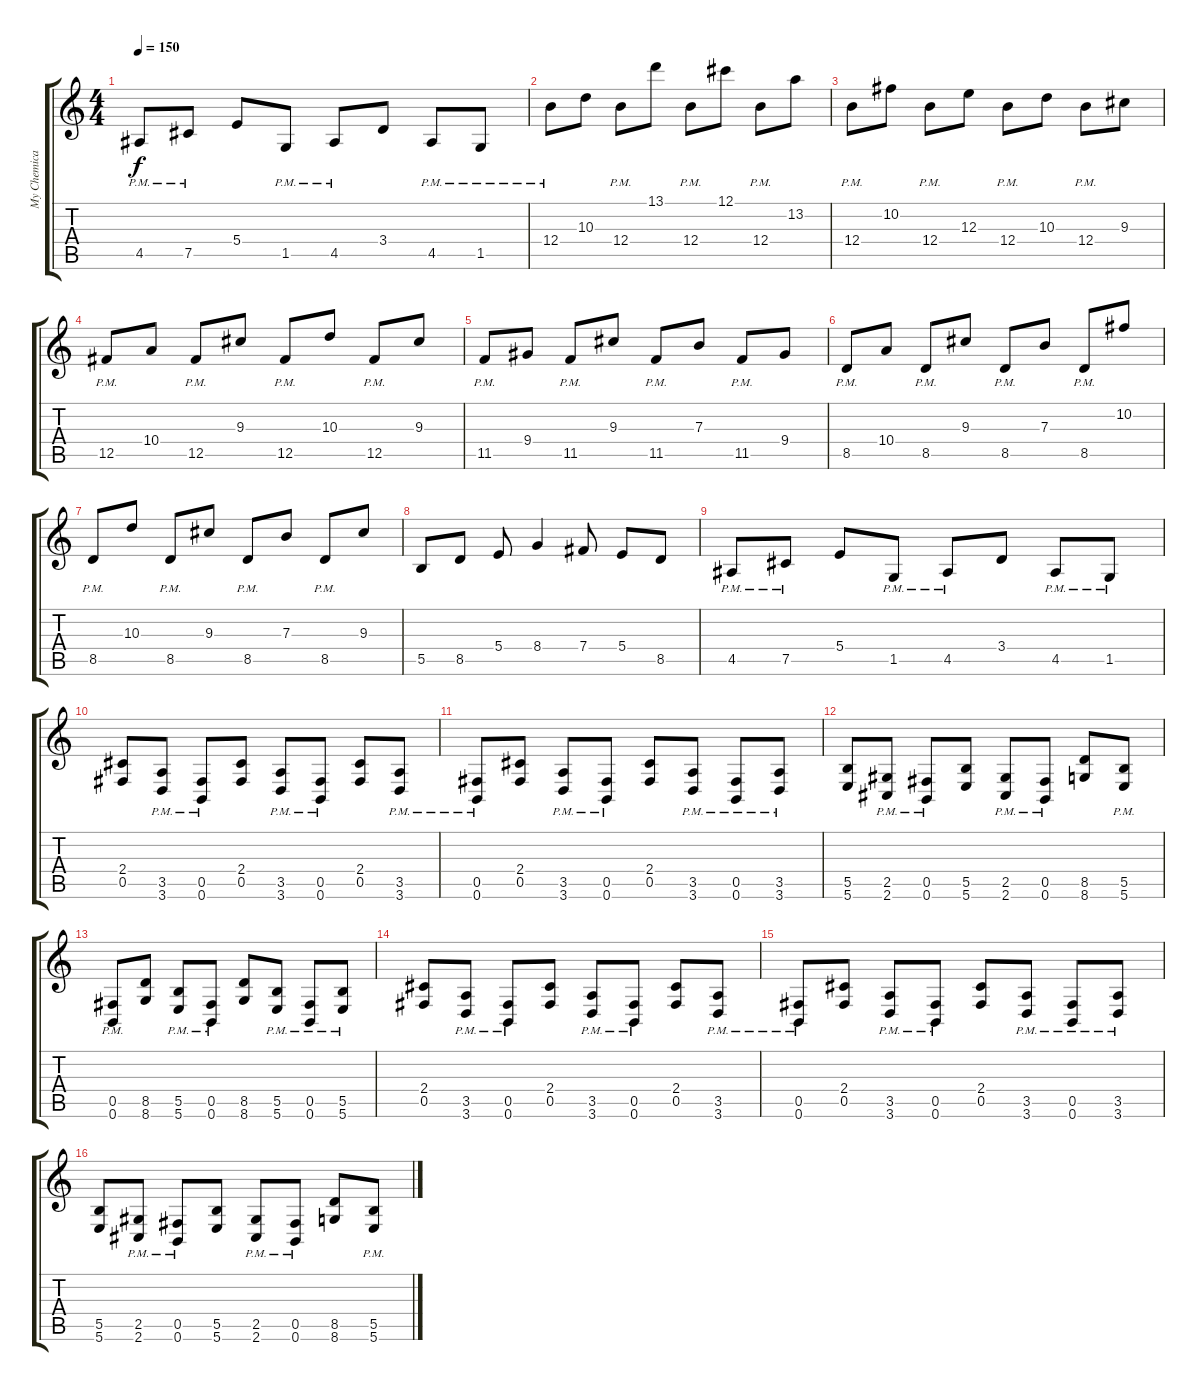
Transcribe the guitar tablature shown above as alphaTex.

\track ("My Chemical Kevin" "My Chemica") {instrument overdrivenguitar}
\staff {score tabs}
\tuning (Db4 Ab3 E3 B2 Gb2 B1) {hide}
\ts (4 4)
\tempo 150
\clef g2
\ks c
4.5{pm}.8{dy f} 7.5{pm}.8 5.4.8 1.5{pm}.8 4.5{pm}.8 3.4.8 4.5{pm}.8 1.5{pm}.8 |
12.4{pm}.8 10.3.8 12.4{pm}.8 13.1.8 12.4{pm}.8 12.1.8 12.4{pm}.8 13.2.8 |
12.4{pm}.8 10.2.8 12.4{pm}.8 12.3.8 12.4{pm}.8 10.3.8 12.4{pm}.8 9.3.8 |
12.5{pm}.8 10.4.8 12.5{pm}.8 9.3.8 12.5{pm}.8 10.3.8 12.5{pm}.8 9.3.8 |
11.5{pm}.8 9.4.8 11.5{pm}.8 9.3.8 11.5{pm}.8 7.3.8 11.5{pm}.8 9.4.8 |
8.5{pm}.8 10.4.8 8.5{pm}.8 9.3.8 8.5{pm}.8 7.3.8 8.5{pm}.8 10.2.8 |
8.5{pm}.8 10.3.8 8.5{pm}.8 9.3.8 8.5{pm}.8 7.3.8 8.5{pm}.8 9.3.8 |
5.5.8 8.5.8 5.4.8 8.4.4 7.4.8 5.4.8 8.5.8 |
4.5{pm}.8 7.5{pm}.8 5.4.8 1.5{pm}.8 4.5{pm}.8 3.4.8 4.5{pm}.8 1.5{pm}.8 |
(2.4 0.5).8 (3.5{pm} 3.6{pm}).8 (0.5{pm} 0.6{pm}).8 (2.4 0.5).8 (3.5{pm} 3.6{pm}).8 (0.5{pm} 0.6{pm}).8 (2.4 0.5).8 (3.5{pm} 3.6{pm}).8 |
(0.5{pm} 0.6{pm}).8 (2.4 0.5).8 (3.5{pm} 3.6{pm}).8 (0.5{pm} 0.6{pm}).8 (2.4 0.5).8 (3.5{pm} 3.6{pm}).8 (0.5{pm} 0.6{pm}).8 (3.5{pm} 3.6{pm}).8 |
(5.5 5.6).8 (2.5{pm} 2.6{pm}).8 (0.5{pm} 0.6{pm}).8 (5.5 5.6).8 (2.5{pm} 2.6{pm}).8 (0.5{pm} 0.6{pm}).8 (8.5 8.6).8 (5.5{pm} 5.6{pm}).8 |
(0.5{pm} 0.6{pm}).8 (8.5 8.6).8 (5.5{pm} 5.6{pm}).8 (0.5{pm} 0.6{pm}).8 (8.5 8.6).8 (5.5{pm} 5.6{pm}).8 (0.5{pm} 0.6{pm}).8 (5.5{pm} 5.6{pm}).8 |
(2.4 0.5).8 (3.5{pm} 3.6{pm}).8 (0.5{pm} 0.6{pm}).8 (2.4 0.5).8 (3.5{pm} 3.6{pm}).8 (0.5{pm} 0.6{pm}).8 (2.4 0.5).8 (3.5{pm} 3.6{pm}).8 |
(0.5{pm} 0.6{pm}).8 (2.4 0.5).8 (3.5{pm} 3.6{pm}).8 (0.5{pm} 0.6{pm}).8 (2.4 0.5).8 (3.5{pm} 3.6{pm}).8 (0.5{pm} 0.6{pm}).8 (3.5{pm} 3.6{pm}).8 |
(5.5 5.6).8 (2.5{pm} 2.6{pm}).8 (0.5{pm} 0.6{pm}).8 (5.5 5.6).8 (2.5{pm} 2.6{pm}).8 (0.5{pm} 0.6{pm}).8 (8.5 8.6).8 (5.5{pm} 5.6{pm}).8
